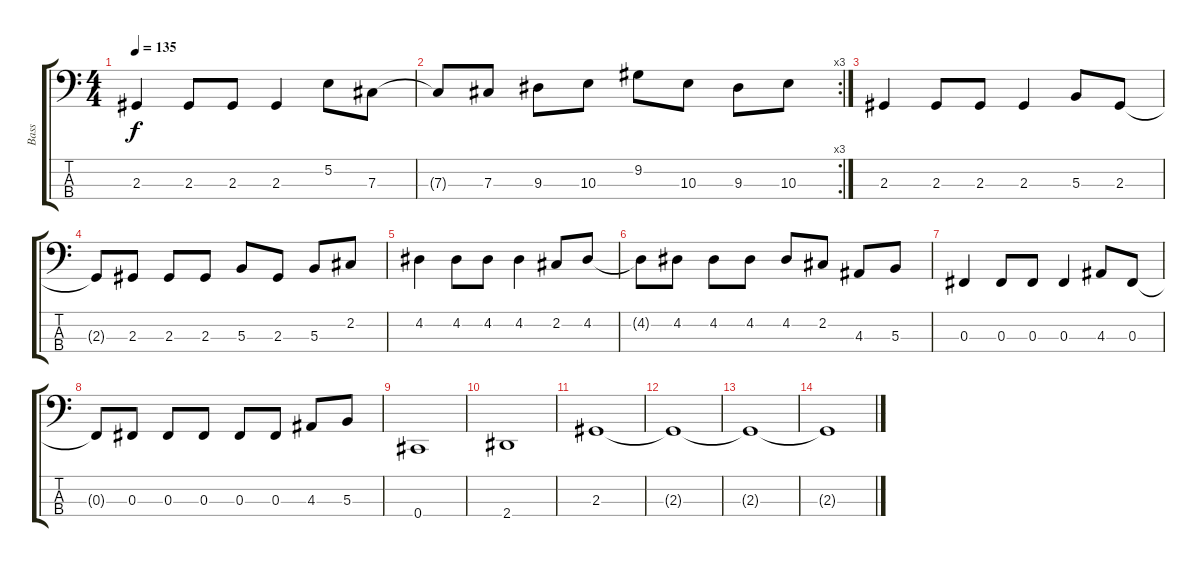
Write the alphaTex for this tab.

\track ("Bass" "Bass") {instrument electricbassfinger}
\staff {score tabs}
\tuning (E2 B1 Gb1 Db1) {hide}
\ts (4 4)
\tempo 135
\clef f4
\ks c
2.3.4{dy f} 2.3.8 2.3.8 2.3.4 5.2.8 7.3.8 |
\rc 3
7.3{t}.8 7.3.8 9.3.8 10.3.8 9.2.8 10.3.8 9.3.8 10.3.8 |
2.3.4 2.3.8 2.3.8 2.3.4 5.3.8 2.3.8 |
2.3{t}.8 2.3.8 2.3.8 2.3.8 5.3.8 2.3.8 5.3.8 2.2.8 |
4.2.4 4.2.8 4.2.8 4.2.4 2.2.8 4.2.8 |
4.2{t}.8 4.2.8 4.2.8 4.2.8 4.2.8 2.2.8 4.3.8 5.3.8 |
0.3.4 0.3.8 0.3.8 0.3.4 4.3.8 0.3.8 |
0.3{t}.8 0.3.8 0.3.8 0.3.8 0.3.8 0.3.8 4.3.8 5.3.8 |
0.4.1 |
2.4.1 |
2.3.1 |
2.3{t}.1 |
2.3{t}.1 |
2.3{t}.1
